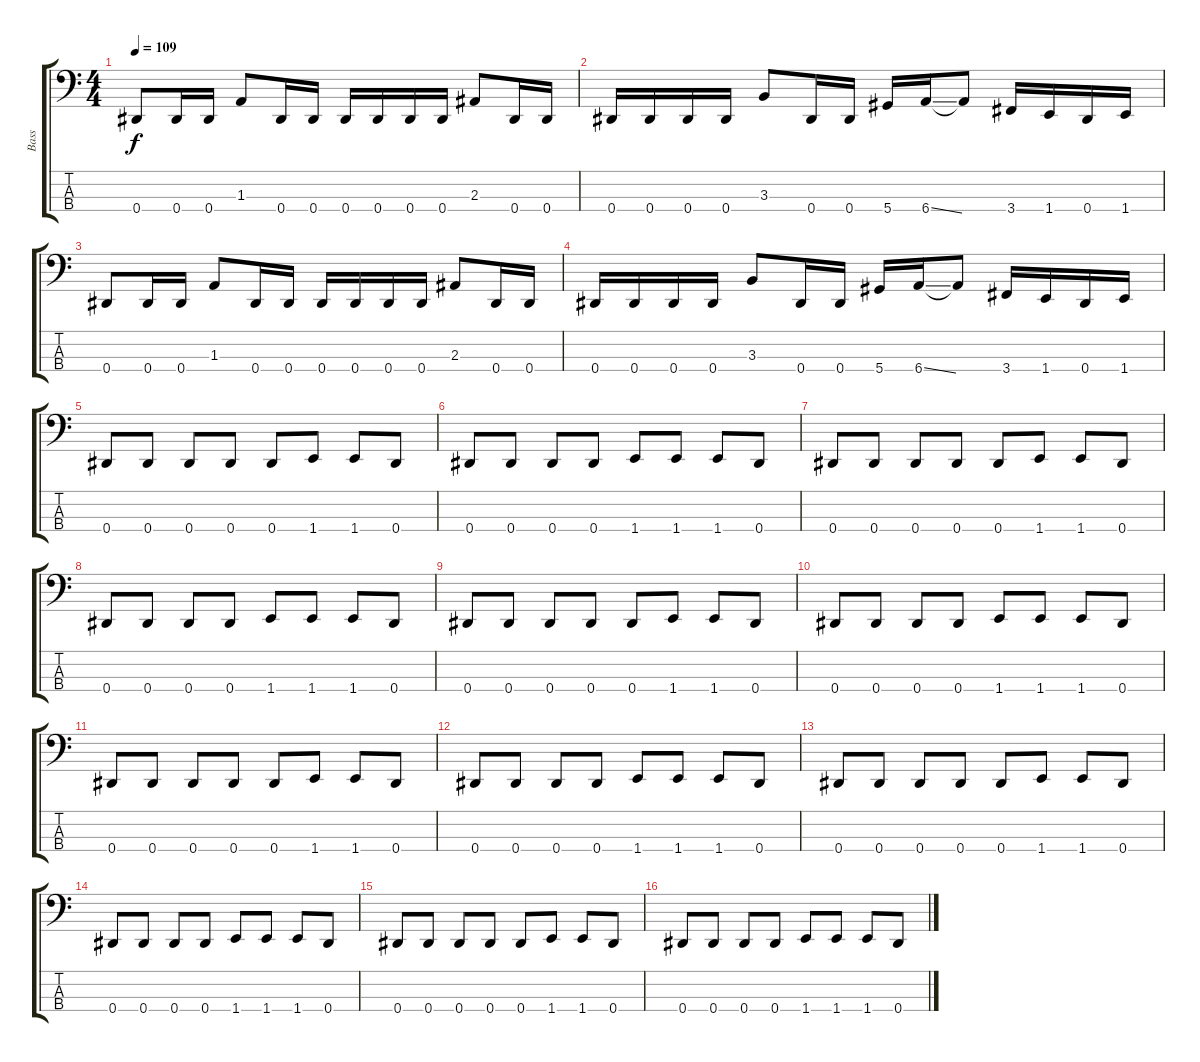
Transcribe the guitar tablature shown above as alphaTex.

\track ("Bass" "Bass") {instrument electricbassfinger}
\staff {score tabs}
\tuning (Gb2 Db2 Ab1 Eb1) {hide}
\ts (4 4)
\tempo 109
\clef f4
\ks c
0.4.8{dy f} 0.4.16 0.4.16 1.3.8 0.4.16 0.4.16 0.4.16 0.4.16 0.4.16 0.4.16 2.3.8 0.4.16 0.4.16 |
0.4.16 0.4.16 0.4.16 0.4.16 3.3.8 0.4.16 0.4.16 5.4.16 6.4{ss}.16 6.4{t}.8 3.4.16 1.4.16 0.4.16 1.4.16 |
0.4.8 0.4.16 0.4.16 1.3.8 0.4.16 0.4.16 0.4.16 0.4.16 0.4.16 0.4.16 2.3.8 0.4.16 0.4.16 |
0.4.16 0.4.16 0.4.16 0.4.16 3.3.8 0.4.16 0.4.16 5.4.16 6.4{ss}.16 6.4{t}.8 3.4.16 1.4.16 0.4.16 1.4.16 |
0.4.8 0.4.8 0.4.8 0.4.8 0.4.8 1.4.8 1.4.8 0.4.8 |
0.4.8 0.4.8 0.4.8 0.4.8 1.4.8 1.4.8 1.4.8 0.4.8 |
0.4.8 0.4.8 0.4.8 0.4.8 0.4.8 1.4.8 1.4.8 0.4.8 |
0.4.8 0.4.8 0.4.8 0.4.8 1.4.8 1.4.8 1.4.8 0.4.8 |
0.4.8 0.4.8 0.4.8 0.4.8 0.4.8 1.4.8 1.4.8 0.4.8 |
0.4.8 0.4.8 0.4.8 0.4.8 1.4.8 1.4.8 1.4.8 0.4.8 |
0.4.8 0.4.8 0.4.8 0.4.8 0.4.8 1.4.8 1.4.8 0.4.8 |
0.4.8 0.4.8 0.4.8 0.4.8 1.4.8 1.4.8 1.4.8 0.4.8 |
0.4.8 0.4.8 0.4.8 0.4.8 0.4.8 1.4.8 1.4.8 0.4.8 |
0.4.8 0.4.8 0.4.8 0.4.8 1.4.8 1.4.8 1.4.8 0.4.8 |
0.4.8 0.4.8 0.4.8 0.4.8 0.4.8 1.4.8 1.4.8 0.4.8 |
0.4.8 0.4.8 0.4.8 0.4.8 1.4.8 1.4.8 1.4.8 0.4.8
